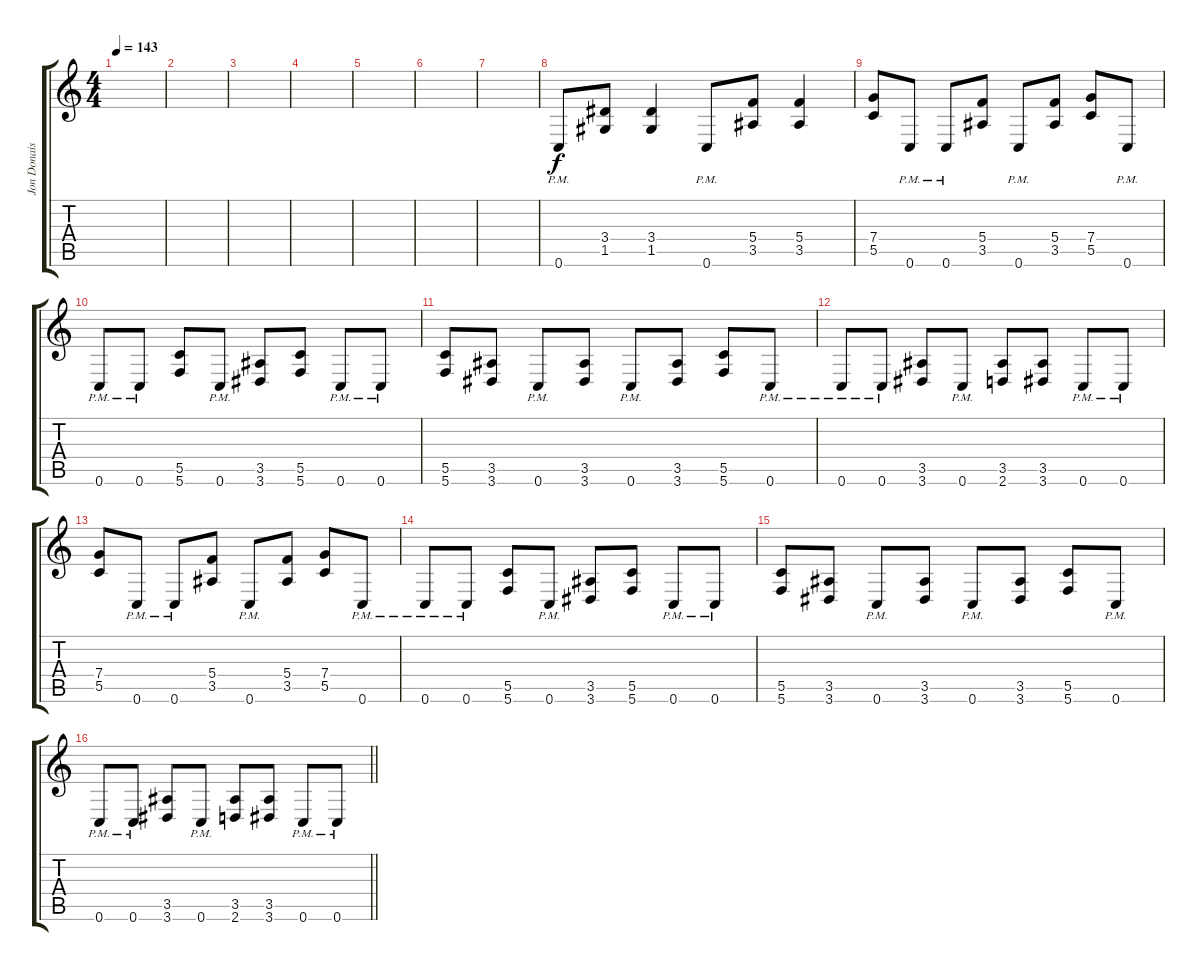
\track ("Jon Donais" "Jon Donais") {instrument distortionguitar}
\staff {score tabs}
\tuning (D4 A3 F3 C3 G2 C2) {hide}
\ts (4 4)
\tempo 143
\clef g2
\ks c
|
|
|
|
|
|
|
0.6{pm}.8 (3.4 1.5).8 (3.4 1.5).4 0.6{pm}.8 (5.4 3.5).8 (5.4 3.5).4 |
(7.4 5.5).8 0.6{pm}.8 0.6{pm}.8 (5.4 3.5).8 0.6{pm}.8 (5.4 3.5).8 (7.4 5.5).8 0.6{pm}.8 |
0.6{pm}.8 0.6{pm}.8 (5.5 5.6).8 0.6{pm}.8 (3.5 3.6).8 (5.5 5.6).8 0.6{pm}.8 0.6{pm}.8 |
(5.5 5.6).8 (3.5 3.6).8 0.6{pm}.8 (3.5 3.6).8 0.6{pm}.8 (3.5 3.6).8 (5.5 5.6).8 0.6{pm}.8 |
0.6{pm}.8 0.6{pm}.8 (3.5 3.6).8 0.6{pm}.8 (3.5 2.6).8 (3.5 3.6).8 0.6{pm}.8 0.6{pm}.8 |
(7.4 5.5).8 0.6{pm}.8 0.6{pm}.8 (5.4 3.5).8 0.6{pm}.8 (5.4 3.5).8 (7.4 5.5).8 0.6{pm}.8 |
0.6{pm}.8 0.6{pm}.8 (5.5 5.6).8 0.6{pm}.8 (3.5 3.6).8 (5.5 5.6).8 0.6{pm}.8 0.6{pm}.8 |
(5.5 5.6).8 (3.5 3.6).8 0.6{pm}.8 (3.5 3.6).8 0.6{pm}.8 (3.5 3.6).8 (5.5 5.6).8 0.6{pm}.8 |
\barLineRight lightlight
0.6{pm}.8 0.6{pm}.8 (3.5 3.6).8 0.6{pm}.8 (3.5 2.6).8 (3.5 3.6).8 0.6{pm}.8 0.6{pm}.8
